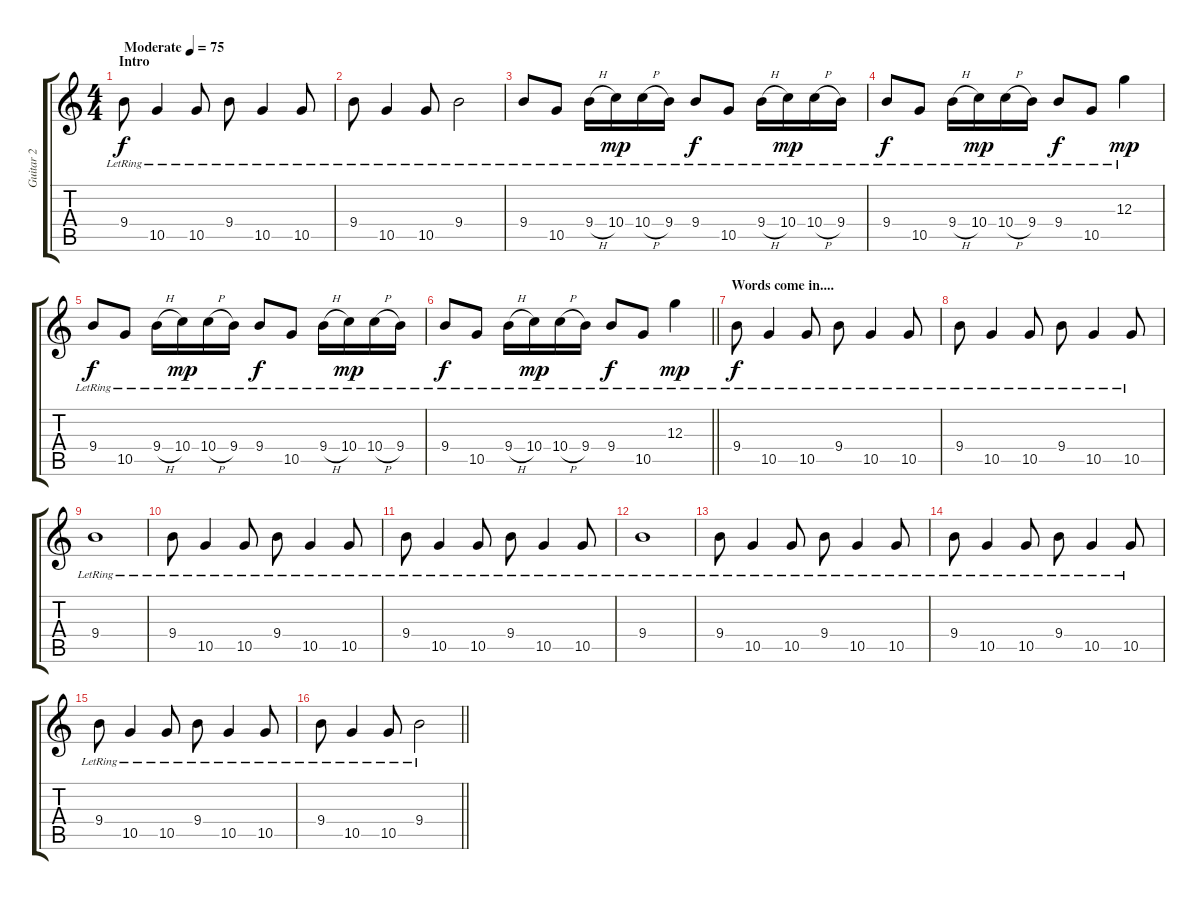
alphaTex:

\track ("Guitar 2" "Guitar 2") {instrument electricguitarclean}
\staff {score tabs}
\tuning (E4 B3 G3 D3 A2 E2) {hide}
\ts (4 4)
\section ("" "Intro")
\tempo (75 "Moderate")
\clef g2
\ks c
9.4{lr}.8{dy f instrument electricguitarclean} 10.5{lr}.4 10.5{lr}.8 9.4{lr}.8 10.5{lr}.4 10.5{lr}.8 |
9.4{lr}.8 10.5{lr}.4 10.5{lr}.8 9.4{lr}.2 |
9.4{lr}.8 10.5{lr}.8 9.4{h lr}.16 10.4{lr}.16{dy mp} 10.4{h lr}.16 9.4{lr}.16 9.4{lr}.8{dy f} 10.5{lr}.8 9.4{h lr}.16 10.4{lr}.16{dy mp} 10.4{h lr}.16 9.4{lr}.16 |
9.4{lr}.8{dy f} 10.5{lr}.8 9.4{h lr}.16 10.4{lr}.16{dy mp} 10.4{h lr}.16 9.4{lr}.16 9.4{lr}.8{dy f} 10.5{lr}.8 12.3{lr}.4{dy mp} |
9.4{lr}.8{dy f} 10.5{lr}.8 9.4{h lr}.16 10.4{lr}.16{dy mp} 10.4{h lr}.16 9.4{lr}.16 9.4{lr}.8{dy f} 10.5{lr}.8 9.4{h lr}.16 10.4{lr}.16{dy mp} 10.4{h lr}.16 9.4{lr}.16 |
\barLineRight lightlight
9.4{lr}.8{dy f} 10.5{lr}.8 9.4{h lr}.16 10.4{lr}.16{dy mp} 10.4{h lr}.16 9.4{lr}.16 9.4{lr}.8{dy f} 10.5{lr}.8 12.3{lr}.4{dy mp} |
\section ("" "Words come in....")
9.4{lr}.8{dy f} 10.5{lr}.4 10.5{lr}.8 9.4{lr}.8 10.5{lr}.4 10.5{lr}.8 |
9.4{lr}.8 10.5{lr}.4 10.5{lr}.8 9.4{lr}.8 10.5{lr}.4 10.5{lr}.8 |
9.4{lr}.1 |
9.4{lr}.8 10.5{lr}.4 10.5{lr}.8 9.4{lr}.8 10.5{lr}.4 10.5{lr}.8 |
9.4{lr}.8 10.5{lr}.4 10.5{lr}.8 9.4{lr}.8 10.5{lr}.4 10.5{lr}.8 |
9.4{lr}.1 |
9.4{lr}.8 10.5{lr}.4 10.5{lr}.8 9.4{lr}.8 10.5{lr}.4 10.5{lr}.8 |
9.4{lr}.8 10.5{lr}.4 10.5{lr}.8 9.4{lr}.8 10.5{lr}.4 10.5{lr}.8 |
9.4{lr}.8 10.5{lr}.4 10.5{lr}.8 9.4{lr}.8 10.5{lr}.4 10.5{lr}.8 |
\barLineRight lightlight
9.4{lr}.8 10.5{lr}.4 10.5{lr}.8 9.4{lr}.2
